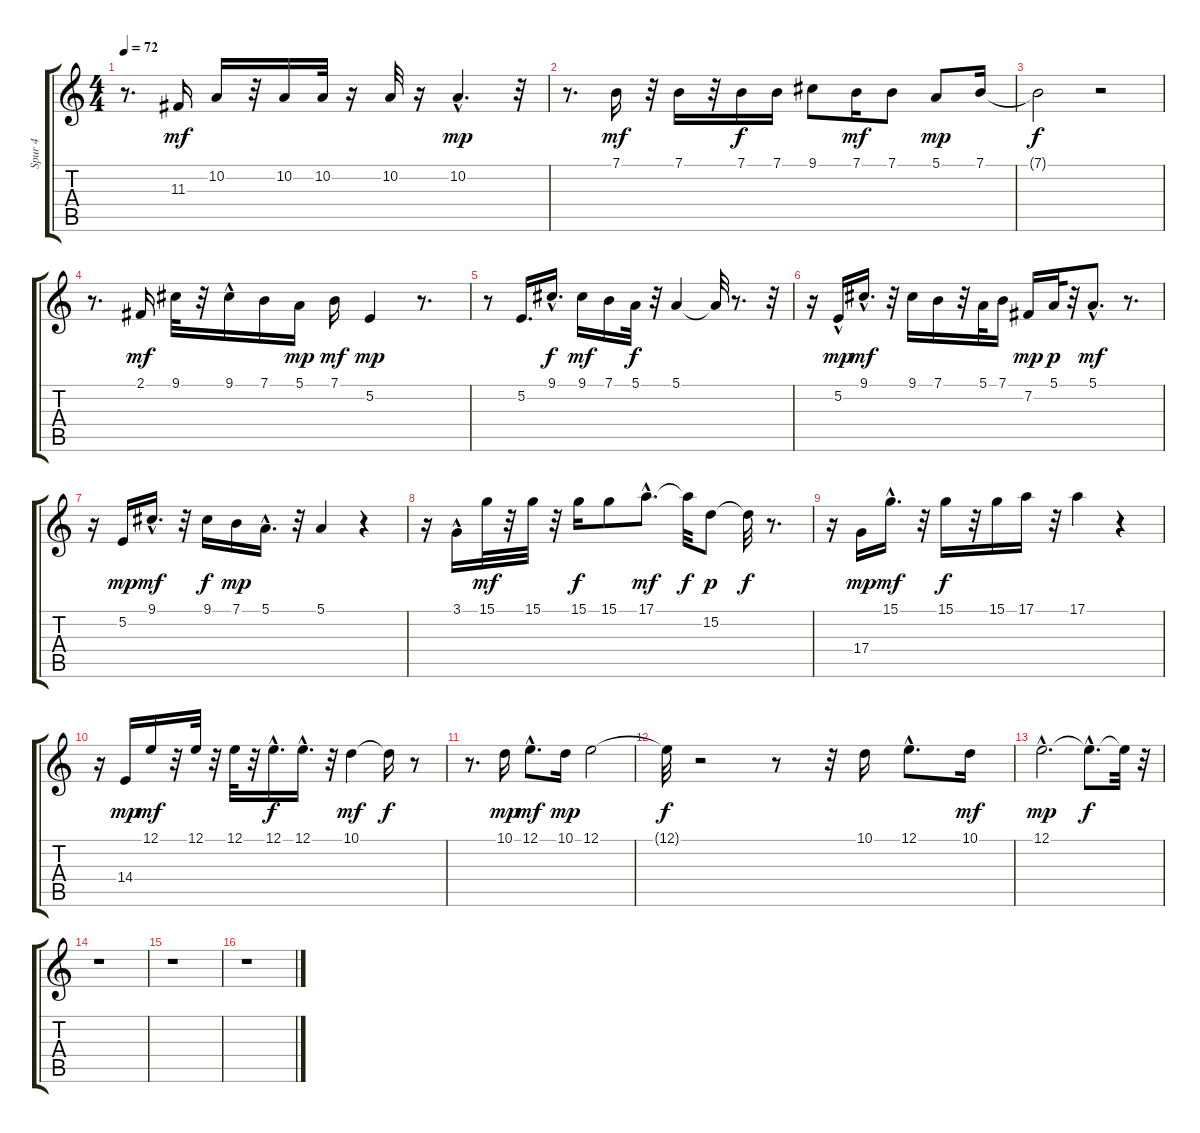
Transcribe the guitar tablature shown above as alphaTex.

\track ("Spur 4" "Spur 4") {instrument trumpet}
\staff {score tabs}
\tuning (E4 B3 G3 D3 A2 E2) {hide}
\ts (4 4)
\tempo 72
\clef g2
\ks c
r.8{d dy mp} 11.3.16{dy mf} 10.2.16 r.32 10.2.16 10.2.32 r.16 10.2.32 r.16 10.2{hac}.4{d dy mp} r.32 |
r.8{d} 7.1.16{dy mf} r.32 7.1.16 r.32 7.1.16{dy f} 7.1.16 9.1.8 7.1.16{dy mf} 7.1.8 5.1.8{dy mp} 7.1.16 |
7.1{t}.2{dy f} r.2 |
r.8{d} 2.1.16{dy mf} 9.1.32 r.32 9.1{hac}.16 7.1.16 5.1.16{dy mp} 7.1.16{dy mf} 5.2.4{dy mp} r.8{d} |
r.8 5.2.16{d} 9.1{hac}.16{d dy f} 9.1.16{dy mf} 7.1.16 5.1.32{dy f} r.32 5.1.4 5.1{t}.32 r.8{d} r.32 |
r.16 5.2{hac}.16{dy mp} 9.1{hac}.16{d dy mf} r.32 9.1.16 7.1.16 r.32 5.1.32 7.1.16 7.2.16{dy mp} 5.1.32{dy p} r.32 5.1{hac}.8{d dy mf} r.8{d} |
r.16 5.2.16{dy mp} 9.1{hac}.16{d dy mf} r.32 9.1.16{dy f} 7.1.16{dy mp} 5.1{hac}.16{d} r.32 5.1.4 r.4 |
r.16 3.1{hac}.16 15.1.32{dy mf} r.32 15.1.32 r.32 15.1.16{dy f} 15.1.8 17.1{hac}.8{d dy mf} 17.1{t}.32{dy f} 15.2.8{dy p} 15.2{t}.32{dy f} r.8{d} |
r.16 17.4.16{dy mp} 15.1{hac}.16{d dy mf} r.32 15.1.16{dy f} r.32 15.1.16 17.1.16 r.32 17.1.4 r.4 |
r.16 14.4.16{dy mp} 12.1.16{dy mf} r.32 12.1.32 r.32 12.1.32 r.32 12.1{hac}.16{d dy f} 12.1{hac}.16{d} r.32 10.1.4{dy mf} 10.1{t}.16{dy f} r.8 |
r.8{d} 10.1.16{dy mp} 12.1{hac}.8{d dy mf} 10.1.16{dy mp} 12.1.2 |
12.1{t}.32{dy f} r.2 r.8 r.32 10.1.16 12.1{hac}.8{d} 10.1.16{dy mf} |
12.1{hac}.2{d dy mp} 12.1{hac t}.8{d dy f} 12.1{t}.32 r.32 |
r.1 |
r.1 |
r.1
